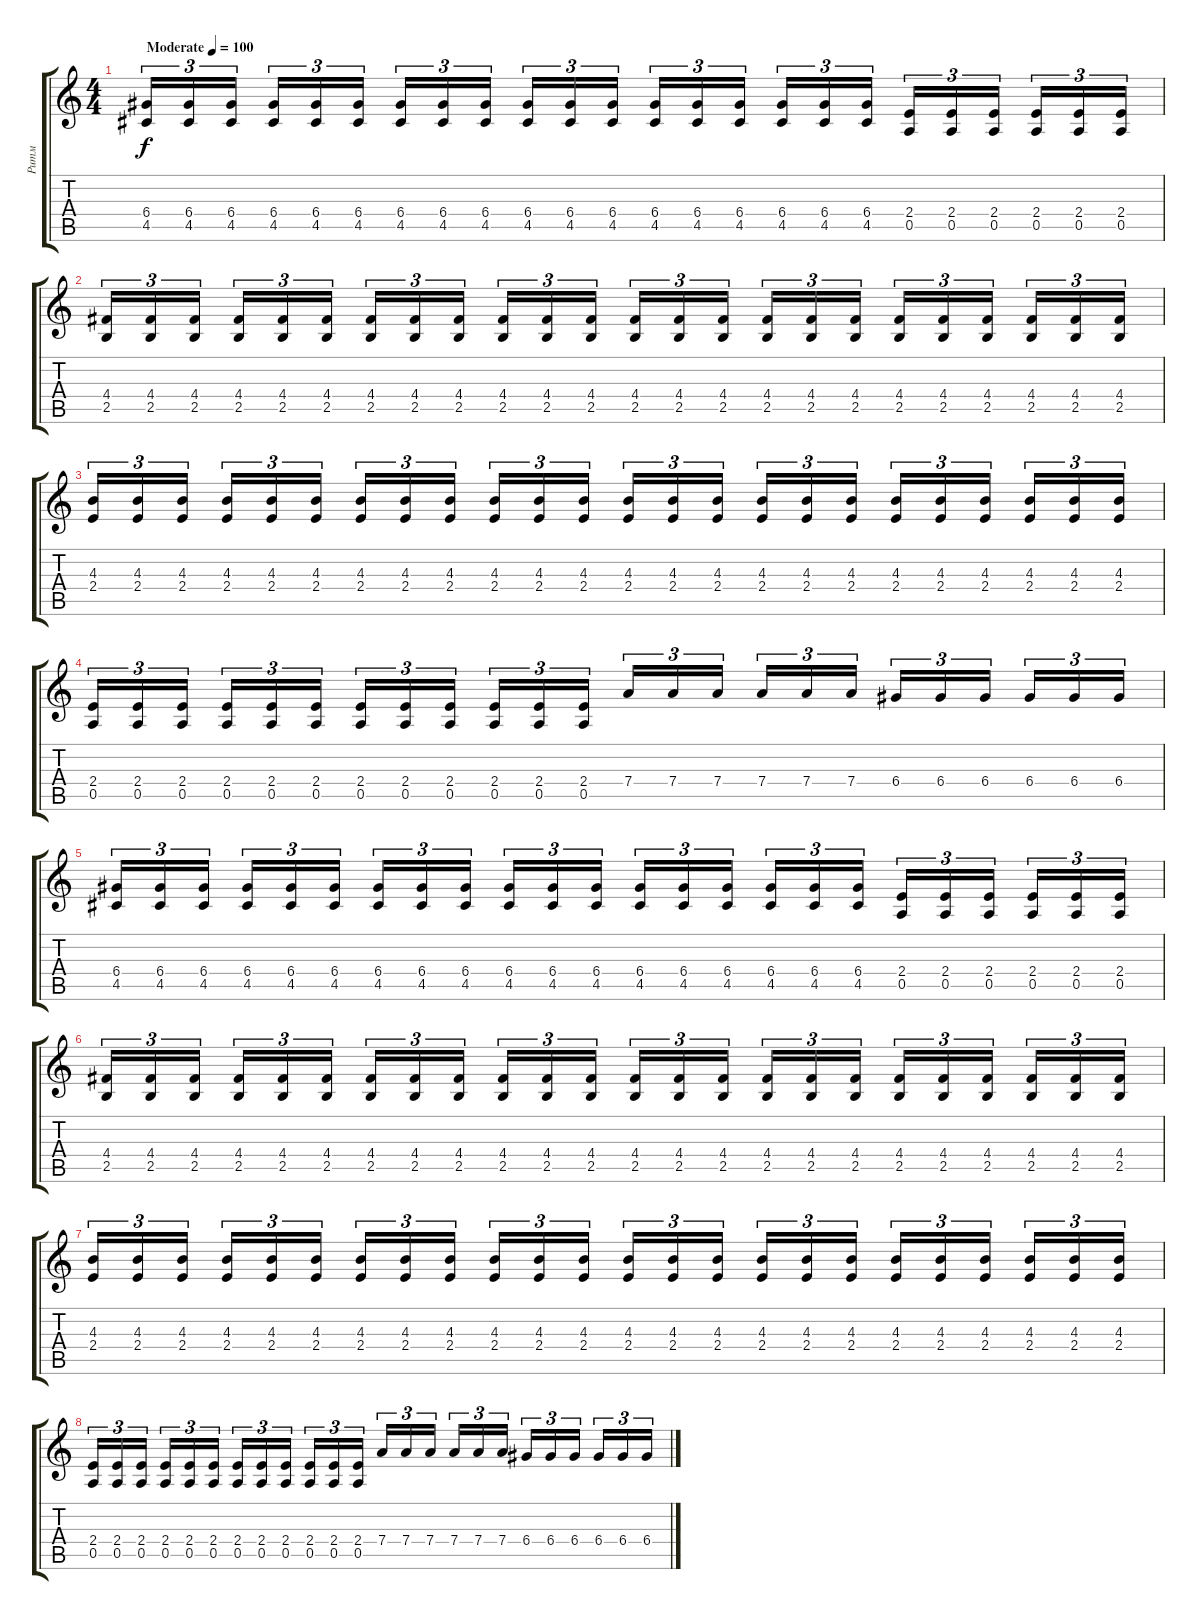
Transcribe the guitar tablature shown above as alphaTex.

\track ("Ритм" "Ритм") {instrument overdrivenguitar}
\staff {score tabs}
\tuning (E4 B3 G3 D3 A2 E2) {hide}
\ts (4 4)
\tempo (100 "Moderate")
\clef g2
\ks c
(6.4 4.5).16{tu (3 2) dy f volume 10 balance 4 instrument overdrivenguitar} (6.4 4.5).16{tu (3 2)} (6.4 4.5).16{tu (3 2) beam splitsecondary} (6.4 4.5).16{tu (3 2)} (6.4 4.5).16{tu (3 2)} (6.4 4.5).16{tu (3 2)} (6.4 4.5).16{tu (3 2)} (6.4 4.5).16{tu (3 2)} (6.4 4.5).16{tu (3 2) beam splitsecondary} (6.4 4.5).16{tu (3 2)} (6.4 4.5).16{tu (3 2)} (6.4 4.5).16{tu (3 2)} (6.4 4.5).16{tu (3 2)} (6.4 4.5).16{tu (3 2)} (6.4 4.5).16{tu (3 2) beam splitsecondary} (6.4 4.5).16{tu (3 2)} (6.4 4.5).16{tu (3 2)} (6.4 4.5).16{tu (3 2)} (2.4 0.5).16{tu (3 2)} (2.4 0.5).16{tu (3 2)} (2.4 0.5).16{tu (3 2) beam splitsecondary} (2.4 0.5).16{tu (3 2)} (2.4 0.5).16{tu (3 2)} (2.4 0.5).16{tu (3 2)} |
(4.4 2.5).16{tu (3 2)} (4.4 2.5).16{tu (3 2)} (4.4 2.5).16{tu (3 2) beam splitsecondary} (4.4 2.5).16{tu (3 2)} (4.4 2.5).16{tu (3 2)} (4.4 2.5).16{tu (3 2)} (4.4 2.5).16{tu (3 2)} (4.4 2.5).16{tu (3 2)} (4.4 2.5).16{tu (3 2) beam splitsecondary} (4.4 2.5).16{tu (3 2)} (4.4 2.5).16{tu (3 2)} (4.4 2.5).16{tu (3 2)} (4.4 2.5).16{tu (3 2)} (4.4 2.5).16{tu (3 2)} (4.4 2.5).16{tu (3 2) beam splitsecondary} (4.4 2.5).16{tu (3 2)} (4.4 2.5).16{tu (3 2)} (4.4 2.5).16{tu (3 2)} (4.4 2.5).16{tu (3 2)} (4.4 2.5).16{tu (3 2)} (4.4 2.5).16{tu (3 2) beam splitsecondary} (4.4 2.5).16{tu (3 2)} (4.4 2.5).16{tu (3 2)} (4.4 2.5).16{tu (3 2)} |
(4.3 2.4).16{tu (3 2)} (4.3 2.4).16{tu (3 2)} (4.3 2.4).16{tu (3 2) beam splitsecondary} (4.3 2.4).16{tu (3 2)} (4.3 2.4).16{tu (3 2)} (4.3 2.4).16{tu (3 2)} (4.3 2.4).16{tu (3 2)} (4.3 2.4).16{tu (3 2)} (4.3 2.4).16{tu (3 2) beam splitsecondary} (4.3 2.4).16{tu (3 2)} (4.3 2.4).16{tu (3 2)} (4.3 2.4).16{tu (3 2)} (4.3 2.4).16{tu (3 2)} (4.3 2.4).16{tu (3 2)} (4.3 2.4).16{tu (3 2) beam splitsecondary} (4.3 2.4).16{tu (3 2)} (4.3 2.4).16{tu (3 2)} (4.3 2.4).16{tu (3 2)} (4.3 2.4).16{tu (3 2)} (4.3 2.4).16{tu (3 2)} (4.3 2.4).16{tu (3 2) beam splitsecondary} (4.3 2.4).16{tu (3 2)} (4.3 2.4).16{tu (3 2)} (4.3 2.4).16{tu (3 2)} |
(2.4 0.5).16{tu (3 2)} (2.4 0.5).16{tu (3 2)} (2.4 0.5).16{tu (3 2) beam splitsecondary} (2.4 0.5).16{tu (3 2)} (2.4 0.5).16{tu (3 2)} (2.4 0.5).16{tu (3 2)} (2.4 0.5).16{tu (3 2)} (2.4 0.5).16{tu (3 2)} (2.4 0.5).16{tu (3 2) beam splitsecondary} (2.4 0.5).16{tu (3 2)} (2.4 0.5).16{tu (3 2)} (2.4 0.5).16{tu (3 2)} 7.4.16{tu (3 2)} 7.4.16{tu (3 2)} 7.4.16{tu (3 2) beam splitsecondary} 7.4.16{tu (3 2)} 7.4.16{tu (3 2)} 7.4.16{tu (3 2)} 6.4.16{tu (3 2)} 6.4.16{tu (3 2)} 6.4.16{tu (3 2) beam splitsecondary} 6.4.16{tu (3 2)} 6.4.16{tu (3 2)} 6.4.16{tu (3 2)} |
(6.4 4.5).16{tu (3 2) volume 12 balance 8} (6.4 4.5).16{tu (3 2)} (6.4 4.5).16{tu (3 2) beam splitsecondary} (6.4 4.5).16{tu (3 2)} (6.4 4.5).16{tu (3 2)} (6.4 4.5).16{tu (3 2)} (6.4 4.5).16{tu (3 2)} (6.4 4.5).16{tu (3 2)} (6.4 4.5).16{tu (3 2) beam splitsecondary} (6.4 4.5).16{tu (3 2)} (6.4 4.5).16{tu (3 2)} (6.4 4.5).16{tu (3 2)} (6.4 4.5).16{tu (3 2)} (6.4 4.5).16{tu (3 2)} (6.4 4.5).16{tu (3 2) beam splitsecondary} (6.4 4.5).16{tu (3 2)} (6.4 4.5).16{tu (3 2)} (6.4 4.5).16{tu (3 2)} (2.4 0.5).16{tu (3 2)} (2.4 0.5).16{tu (3 2)} (2.4 0.5).16{tu (3 2) beam splitsecondary} (2.4 0.5).16{tu (3 2)} (2.4 0.5).16{tu (3 2)} (2.4 0.5).16{tu (3 2)} |
(4.4 2.5).16{tu (3 2)} (4.4 2.5).16{tu (3 2)} (4.4 2.5).16{tu (3 2) beam splitsecondary} (4.4 2.5).16{tu (3 2)} (4.4 2.5).16{tu (3 2)} (4.4 2.5).16{tu (3 2)} (4.4 2.5).16{tu (3 2)} (4.4 2.5).16{tu (3 2)} (4.4 2.5).16{tu (3 2) beam splitsecondary} (4.4 2.5).16{tu (3 2)} (4.4 2.5).16{tu (3 2)} (4.4 2.5).16{tu (3 2)} (4.4 2.5).16{tu (3 2)} (4.4 2.5).16{tu (3 2)} (4.4 2.5).16{tu (3 2) beam splitsecondary} (4.4 2.5).16{tu (3 2)} (4.4 2.5).16{tu (3 2)} (4.4 2.5).16{tu (3 2)} (4.4 2.5).16{tu (3 2)} (4.4 2.5).16{tu (3 2)} (4.4 2.5).16{tu (3 2) beam splitsecondary} (4.4 2.5).16{tu (3 2)} (4.4 2.5).16{tu (3 2)} (4.4 2.5).16{tu (3 2)} |
(4.3 2.4).16{tu (3 2)} (4.3 2.4).16{tu (3 2)} (4.3 2.4).16{tu (3 2) beam splitsecondary} (4.3 2.4).16{tu (3 2)} (4.3 2.4).16{tu (3 2)} (4.3 2.4).16{tu (3 2)} (4.3 2.4).16{tu (3 2)} (4.3 2.4).16{tu (3 2)} (4.3 2.4).16{tu (3 2) beam splitsecondary} (4.3 2.4).16{tu (3 2)} (4.3 2.4).16{tu (3 2)} (4.3 2.4).16{tu (3 2)} (4.3 2.4).16{tu (3 2)} (4.3 2.4).16{tu (3 2)} (4.3 2.4).16{tu (3 2) beam splitsecondary} (4.3 2.4).16{tu (3 2)} (4.3 2.4).16{tu (3 2)} (4.3 2.4).16{tu (3 2)} (4.3 2.4).16{tu (3 2)} (4.3 2.4).16{tu (3 2)} (4.3 2.4).16{tu (3 2) beam splitsecondary} (4.3 2.4).16{tu (3 2)} (4.3 2.4).16{tu (3 2)} (4.3 2.4).16{tu (3 2)} |
(2.4 0.5).16{tu (3 2)} (2.4 0.5).16{tu (3 2)} (2.4 0.5).16{tu (3 2) beam splitsecondary} (2.4 0.5).16{tu (3 2)} (2.4 0.5).16{tu (3 2)} (2.4 0.5).16{tu (3 2)} (2.4 0.5).16{tu (3 2)} (2.4 0.5).16{tu (3 2)} (2.4 0.5).16{tu (3 2) beam splitsecondary} (2.4 0.5).16{tu (3 2)} (2.4 0.5).16{tu (3 2)} (2.4 0.5).16{tu (3 2)} 7.4.16{tu (3 2)} 7.4.16{tu (3 2)} 7.4.16{tu (3 2) beam splitsecondary} 7.4.16{tu (3 2)} 7.4.16{tu (3 2)} 7.4.16{tu (3 2)} 6.4.16{tu (3 2)} 6.4.16{tu (3 2)} 6.4.16{tu (3 2) beam splitsecondary} 6.4.16{tu (3 2)} 6.4.16{tu (3 2)} 6.4.16{tu (3 2)}
